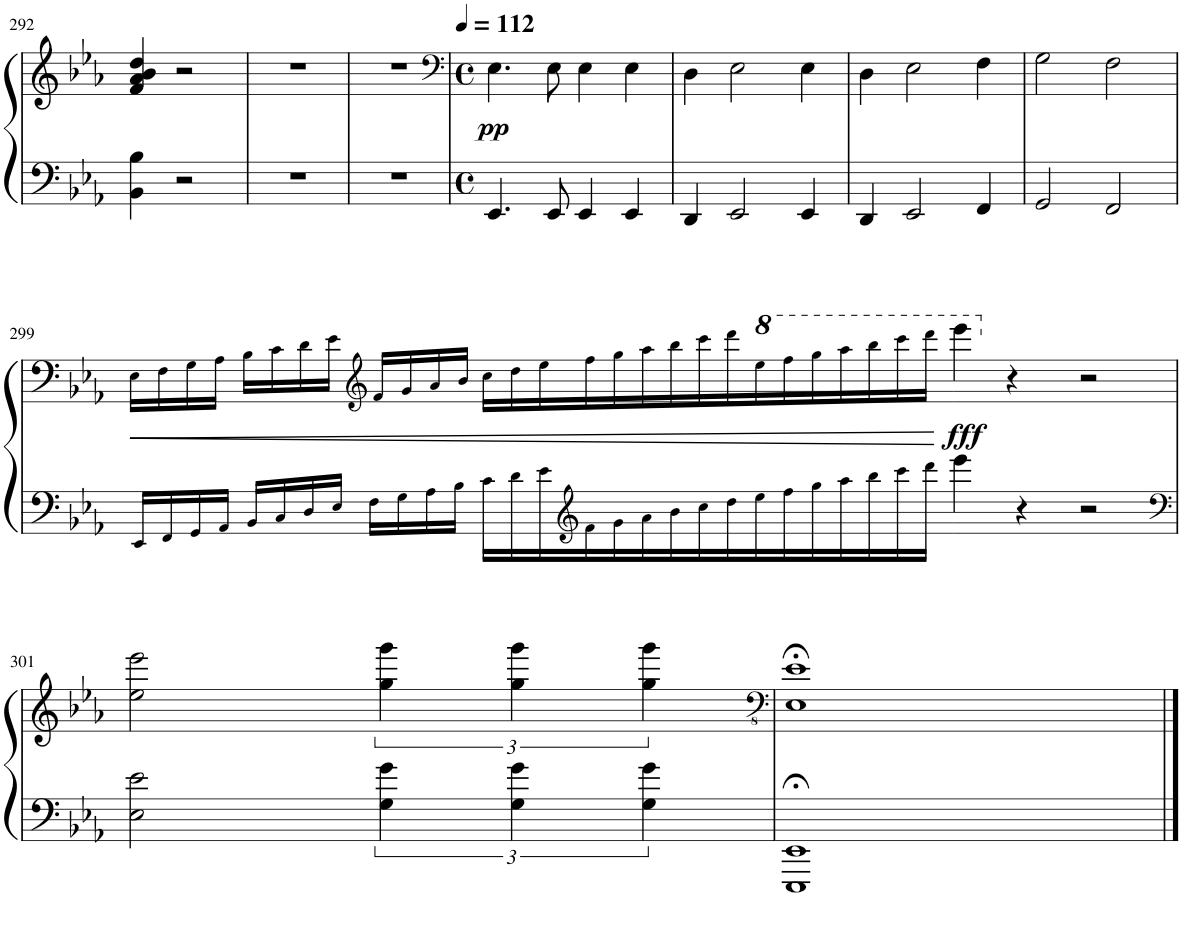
**kern	**kern	**dynam
*part1	*part1	*part1
*staff2	*staff1	*staff1/2
*I"Piano	*	*
*I'Pno.	*	*
!!LO:PB:g=z
*clefF4	*clefG2	*
*k[b-e-a-]	*k[b-e-a-]	*
*M3/4	*M3/4	*
=292	=292	=292
4BB-\ 4B-\	4f/ 4a-/ 4b-/ 4dd/	.
2r	2r	.
=293	=293	=293
2.r	2.r	.
=294	=294	=294
2.r	2.r	.
=295	=295	=295
*	*clefF4	*
*M4/4	*M4/4	*
*met(c)	*met(c)	*
*	*MM112	*
!	!	!LO:DY:b
4.EE-/	4.E-\	pp
8EE-/	8E-\	.
4EE-/	4E-\	.
4EE-/	4E-\	.
=296	=296	=296
4DD/	4D\	.
2EE-/	2E-\	.
4EE-/	4E-\	.
=297	=297	=297
4DD/	4D\	.
2EE-/	2E-\	.
4FF/	4F\	.
=298	=298	=298
2GG/	2G\	.
2FF/	2F\	.
!!LO:LB:g=z
=299	=299	=299
!	!	!LO:HP:b
16EE-!/LL	16E-!\LL	<
16FF!/	16F!\	.
16GG!/	16G!\	.
16AA-!/JJ	16A-!\JJ	.
16BB-!/LL	16B-!\LL	.
16C!/	16c!\	.
16D!/	16d!\	.
16E-!/JJ	16e-!\JJ	.
*	*clefG2	*
16F!\LL	16f!/LL	.
16G!\	16g!/	.
16A-!\	16a-!/	.
16B-!\JJ	16b-!/JJ	.
16c!\LL	16cc!\LL	.
16d!\	16dd!\	.
16e-!\	16ee-!\	.
*clefG2	*	*
16f!\	16ff!\	.
16g!\	16gg!\	.
16a-!\	16aa-!\	.
16b-!\	16bb-!\	.
16cc!\	16ccc!\	.
16dd!\	16ddd!\	.
*	*8va	*
16ee-!\	16eee-!\	.
16ff!\	16fff!\	.
16gg!\	16ggg!\	.
16aa-!\	16aaa-!\	.
16bb-!\	16bbb-!\	.
16ccc!\	16cccc!\	.
16ddd!\JJ	16dddd!\JJ	.
.	.	[
=300-	=300-	=300-
!	!	!LO:DY:b
4eee-\	4eeee-\	fff
*	*X8va	*
4r	4r	.
2r	2r	.
!!LO:LB:g=z
=301	=301	=301
*clefF4	*	*
2E-\ 2e-\	2ee-\ 2eee-\	.
6G\ 6g\	6gg\ 6ggg\	.
6G\ 6g\	6gg\ 6ggg\	.
6G\ 6g\	6gg\ 6ggg\	.
=302	=302	=302
*	*clefFv4	*
1EEE-;< 1EE-;<	1EE-;< 1E-;<	.
==	==	==
*-	*-	*-
